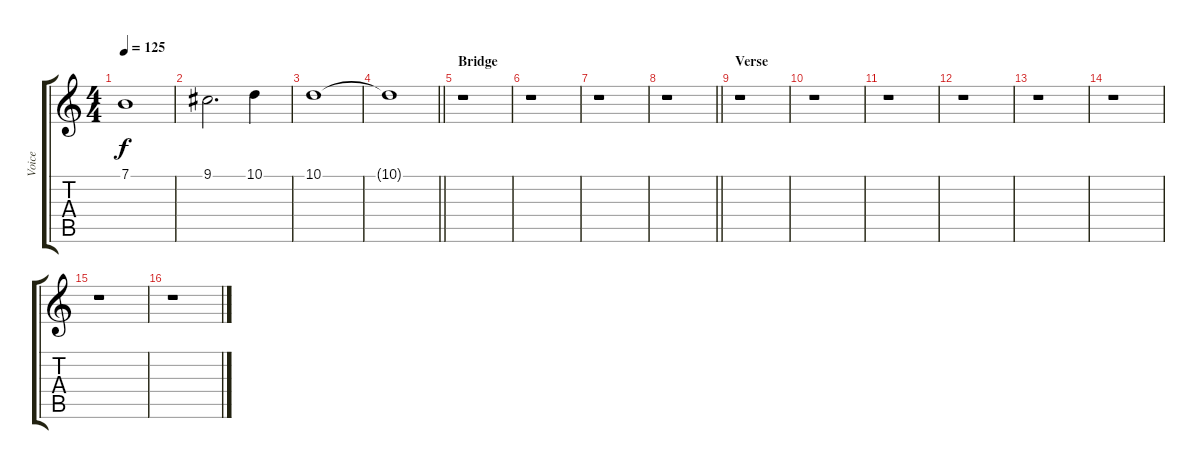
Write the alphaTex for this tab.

\track ("Voice" "Voice") {instrument lead6voice}
\staff {score tabs}
\tuning (E4 B3 G3 D3 A2 E2) {hide}
\ts (4 4)
\tempo 125
\clef g2
\ks c
7.1.1{dy f} |
9.1.2{d} 10.1.4 |
10.1.1 |
\barLineRight lightlight
10.1{t}.1 |
\section ("" "Bridge ")
r.1 |
r.1 |
r.1 |
\barLineRight lightlight
r.1 |
\section ("" "Verse ")
r.1 |
r.1 |
r.1 |
r.1 |
r.1 |
r.1 |
r.1 |
r.1
